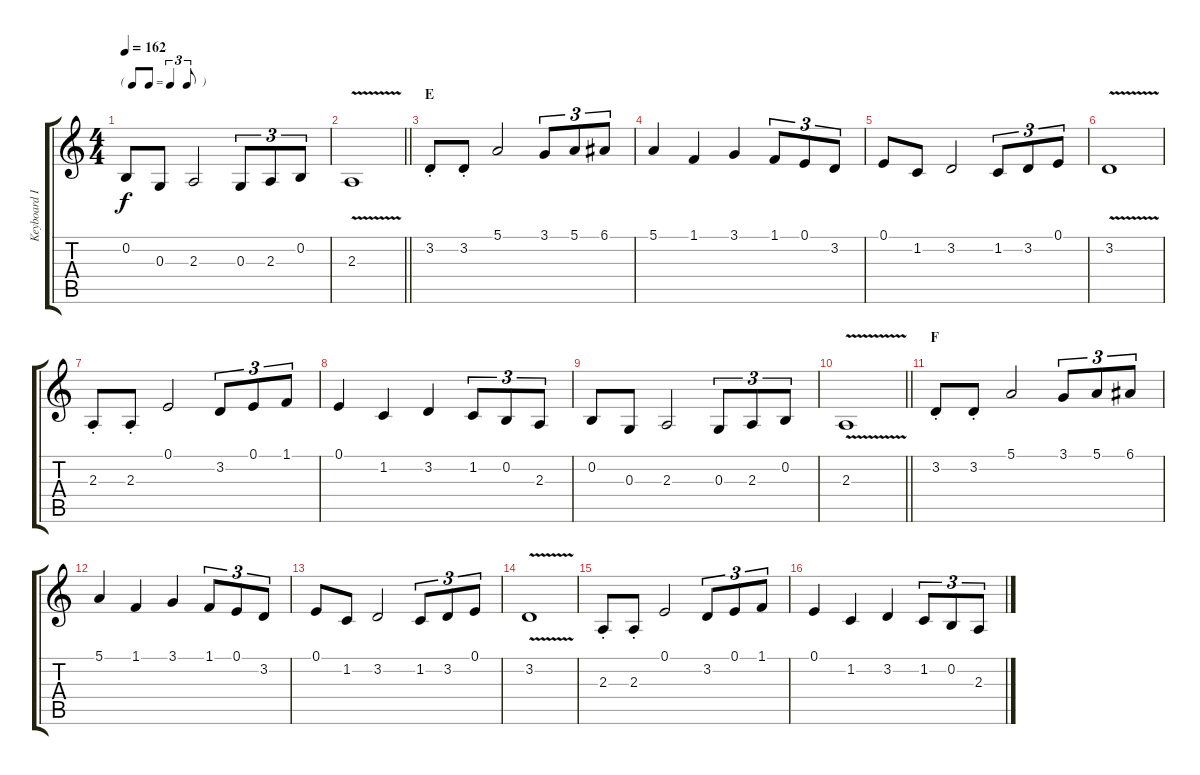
\track ("Keyboard III" "Keyboard I") {instrument lead2sawtooth}
\staff {score tabs}
\tuning (E4 B3 G3 D3 A2 E2) {hide}
\ts (4 4)
\tf triplet8th
\tempo 162
\clef g2
\ks c
0.2.8{dy f} 0.3.8 2.3.2 0.3.8{tu (3 2)} 2.3.8{tu (3 2)} 0.2.8{tu (3 2)} |
\barLineRight lightlight
2.3{v}.1 |
\section ("" "E")
3.2{st}.8 3.2{st}.8 5.1.2 3.1.8{tu (3 2)} 5.1.8{tu (3 2)} 6.1.8{tu (3 2)} |
5.1.4 1.1.4 3.1.4 1.1.8{tu (3 2)} 0.1.8{tu (3 2)} 3.2.8{tu (3 2)} |
0.1.8 1.2.8 3.2.2 1.2.8{tu (3 2)} 3.2.8{tu (3 2)} 0.1.8{tu (3 2)} |
3.2{v}.1 |
2.3{st}.8 2.3{st}.8 0.1.2 3.2.8{tu (3 2)} 0.1.8{tu (3 2)} 1.1.8{tu (3 2)} |
0.1.4 1.2.4 3.2.4 1.2.8{tu (3 2)} 0.2.8{tu (3 2)} 2.3.8{tu (3 2)} |
0.2.8 0.3.8 2.3.2 0.3.8{tu (3 2)} 2.3.8{tu (3 2)} 0.2.8{tu (3 2)} |
\barLineRight lightlight
2.3{v}.1 |
\section ("" "F")
3.2{st}.8 3.2{st}.8 5.1.2 3.1.8{tu (3 2)} 5.1.8{tu (3 2)} 6.1.8{tu (3 2)} |
5.1.4 1.1.4 3.1.4 1.1.8{tu (3 2)} 0.1.8{tu (3 2)} 3.2.8{tu (3 2)} |
0.1.8 1.2.8 3.2.2 1.2.8{tu (3 2)} 3.2.8{tu (3 2)} 0.1.8{tu (3 2)} |
3.2{v}.1 |
2.3{st}.8 2.3{st}.8 0.1.2 3.2.8{tu (3 2)} 0.1.8{tu (3 2)} 1.1.8{tu (3 2)} |
0.1.4 1.2.4 3.2.4 1.2.8{tu (3 2)} 0.2.8{tu (3 2)} 2.3.8{tu (3 2)}
